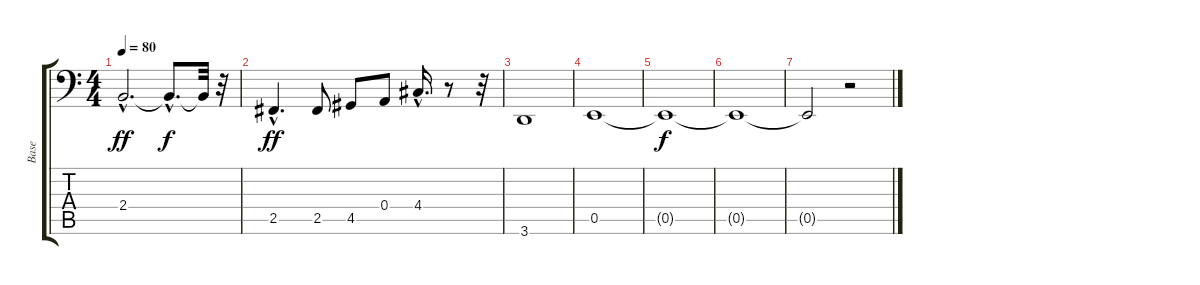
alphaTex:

\track ("Base" "Base") {instrument electricbassfinger}
\staff {score tabs}
\tuning (C3 G2 D2 A1 E1 B0) {hide}
\ts (4 4)
\tempo 80
\clef f4
\ks c
2.4{hac}.2{d dy ff} 2.4{hac t}.8{d dy f} 2.4{t}.32 r.32 |
2.5{hac}.4{d dy ff} 2.5.8 4.5.8 0.4.8 4.4{hac}.16{d} r.8 r.32 |
3.6.1 |
0.5.1 |
0.5{t}.1{dy f} |
0.5{t}.1 |
0.5{t}.2 r.2
